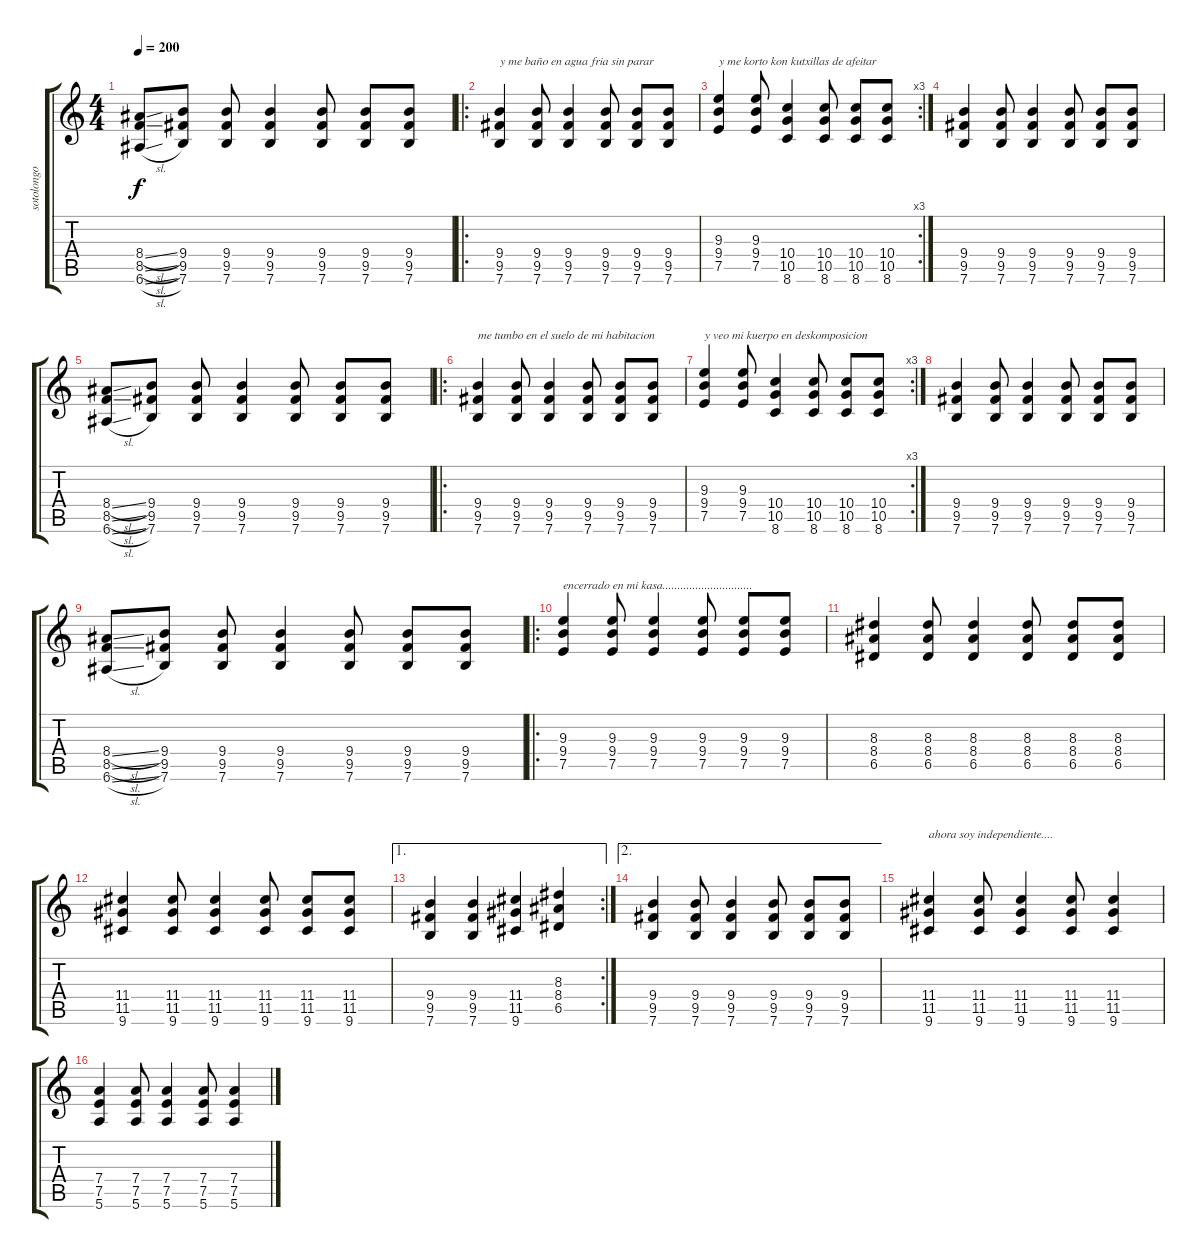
\track ("sotolongo" "sotolongo") {instrument distortionguitar}
\staff {score tabs}
\tuning (E4 B3 G3 D3 A2 E2) {hide}
\ts (4 4)
\tempo 200
\clef g2
\ks c
(8.4{sl} 8.5{sl} 6.6{sl}).8{dy f} (9.4 9.5 7.6).8 (9.4 9.5 7.6).8 (9.4 9.5 7.6).4 (9.4 9.5 7.6).8 (9.4 9.5 7.6).8 (9.4 9.5 7.6).8 |
\ro
(9.4 9.5 7.6).4{txt "y me baño en agua fria sin parar"} (9.4 9.5 7.6).8 (9.4 9.5 7.6).4 (9.4 9.5 7.6).8 (9.4 9.5 7.6).8 (9.4 9.5 7.6).8 |
\rc 3
(9.3 9.4 7.5).4{txt "y me korto kon kutxillas de afeitar"} (9.3 9.4 7.5).8 (10.4 10.5 8.6).4 (10.4 10.5 8.6).8 (10.4 10.5 8.6).8 (10.4 10.5 8.6).8 |
(9.4 9.5 7.6).4 (9.4 9.5 7.6).8 (9.4 9.5 7.6).4 (9.4 9.5 7.6).8 (9.4 9.5 7.6).8 (9.4 9.5 7.6).8 |
(8.4{sl} 8.5{sl} 6.6{sl}).8 (9.4 9.5 7.6).8 (9.4 9.5 7.6).8 (9.4 9.5 7.6).4 (9.4 9.5 7.6).8 (9.4 9.5 7.6).8 (9.4 9.5 7.6).8 |
\ro
(9.4 9.5 7.6).4{txt "me tumbo en el suelo de mi habitacion"} (9.4 9.5 7.6).8 (9.4 9.5 7.6).4 (9.4 9.5 7.6).8 (9.4 9.5 7.6).8 (9.4 9.5 7.6).8 |
\rc 3
(9.3 9.4 7.5).4{txt "y veo mi kuerpo en deskomposicion"} (9.3 9.4 7.5).8 (10.4 10.5 8.6).4 (10.4 10.5 8.6).8 (10.4 10.5 8.6).8 (10.4 10.5 8.6).8 |
(9.4 9.5 7.6).4 (9.4 9.5 7.6).8 (9.4 9.5 7.6).4 (9.4 9.5 7.6).8 (9.4 9.5 7.6).8 (9.4 9.5 7.6).8 |
(8.4{sl} 8.5{sl} 6.6{sl}).8 (9.4 9.5 7.6).8 (9.4 9.5 7.6).8 (9.4 9.5 7.6).4 (9.4 9.5 7.6).8 (9.4 9.5 7.6).8 (9.4 9.5 7.6).8 |
\ro
(9.3 9.4 7.5).4{txt "encerrado en mi kasa.............................."} (9.3 9.4 7.5).8 (9.3 9.4 7.5).4 (9.3 9.4 7.5).8 (9.3 9.4 7.5).8 (9.3 9.4 7.5).8 |
(8.3 8.4 6.5).4 (8.3 8.4 6.5).8 (8.3 8.4 6.5).4 (8.3 8.4 6.5).8 (8.3 8.4 6.5).8 (8.3 8.4 6.5).8 |
(11.4 11.5 9.6).4 (11.4 11.5 9.6).8 (11.4 11.5 9.6).4 (11.4 11.5 9.6).8 (11.4 11.5 9.6).8 (11.4 11.5 9.6).8 |
\ae 1
\rc 2
(9.4 9.5 7.6).4 (9.4 9.5 7.6).4 (11.4 11.5 9.6).4 (8.3 8.4 6.5).4 |
\ae 2
(9.4 9.5 7.6).4 (9.4 9.5 7.6).8 (9.4 9.5 7.6).4 (9.4 9.5 7.6).8 (9.4 9.5 7.6).8 (9.4 9.5 7.6).8 |
(11.4 11.5 9.6).4{txt "ahora soy independiente...."} (11.4 11.5 9.6).8 (11.4 11.5 9.6).4 (11.4 11.5 9.6).8 (11.4 11.5 9.6).4 |
(7.4 7.5 5.6).4 (7.4 7.5 5.6).8 (7.4 7.5 5.6).4 (7.4 7.5 5.6).8 (7.4 7.5 5.6).4
